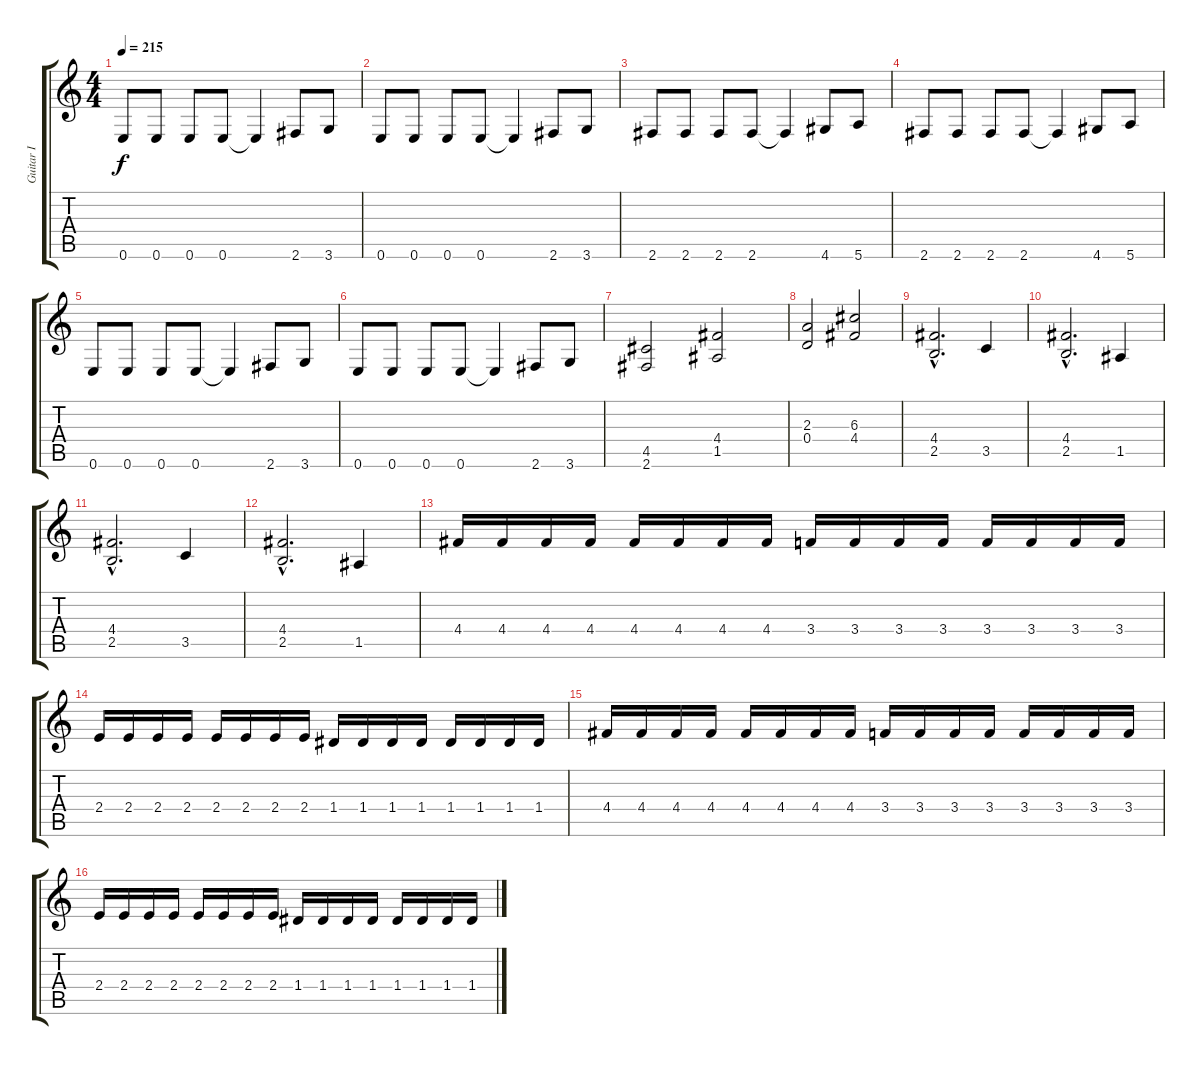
\track ("Guitar I" "Guitar I") {instrument distortionguitar}
\staff {score tabs}
\tuning (E4 B3 G3 D3 A2 E2) {hide}
\ts (4 4)
\tempo 215
\clef g2
\ks c
0.6.8{dy f} 0.6.8 0.6.8 0.6.8 0.6{t}.4 2.6.8 3.6.8 |
0.6.8 0.6.8 0.6.8 0.6.8 0.6{t}.4 2.6.8 3.6.8 |
2.6.8 2.6.8 2.6.8 2.6.8 2.6{t}.4 4.6.8 5.6.8 |
2.6.8 2.6.8 2.6.8 2.6.8 2.6{t}.4 4.6.8 5.6.8 |
0.6.8 0.6.8 0.6.8 0.6.8 0.6{t}.4 2.6.8 3.6.8 |
0.6.8 0.6.8 0.6.8 0.6.8 0.6{t}.4 2.6.8 3.6.8 |
(4.5 2.6).2 (4.4 1.5).2 |
(2.3 0.4).2 (6.3 4.4).2 |
(4.4{hac} 2.5{hac}).2{d} 3.5.4 |
(4.4{hac} 2.5{hac}).2{d} 1.5.4 |
(4.4{hac} 2.5{hac}).2{d} 3.5.4 |
(4.4{hac} 2.5{hac}).2{d} 1.5.4 |
4.4.16 4.4.16 4.4.16 4.4.16 4.4.16 4.4.16 4.4.16 4.4.16 3.4.16 3.4.16 3.4.16 3.4.16 3.4.16 3.4.16 3.4.16 3.4.16 |
2.4.16 2.4.16 2.4.16 2.4.16 2.4.16 2.4.16 2.4.16 2.4.16 1.4.16 1.4.16 1.4.16 1.4.16 1.4.16 1.4.16 1.4.16 1.4.16 |
4.4.16 4.4.16 4.4.16 4.4.16 4.4.16 4.4.16 4.4.16 4.4.16 3.4.16 3.4.16 3.4.16 3.4.16 3.4.16 3.4.16 3.4.16 3.4.16 |
2.4.16 2.4.16 2.4.16 2.4.16 2.4.16 2.4.16 2.4.16 2.4.16 1.4.16 1.4.16 1.4.16 1.4.16 1.4.16 1.4.16 1.4.16 1.4.16
